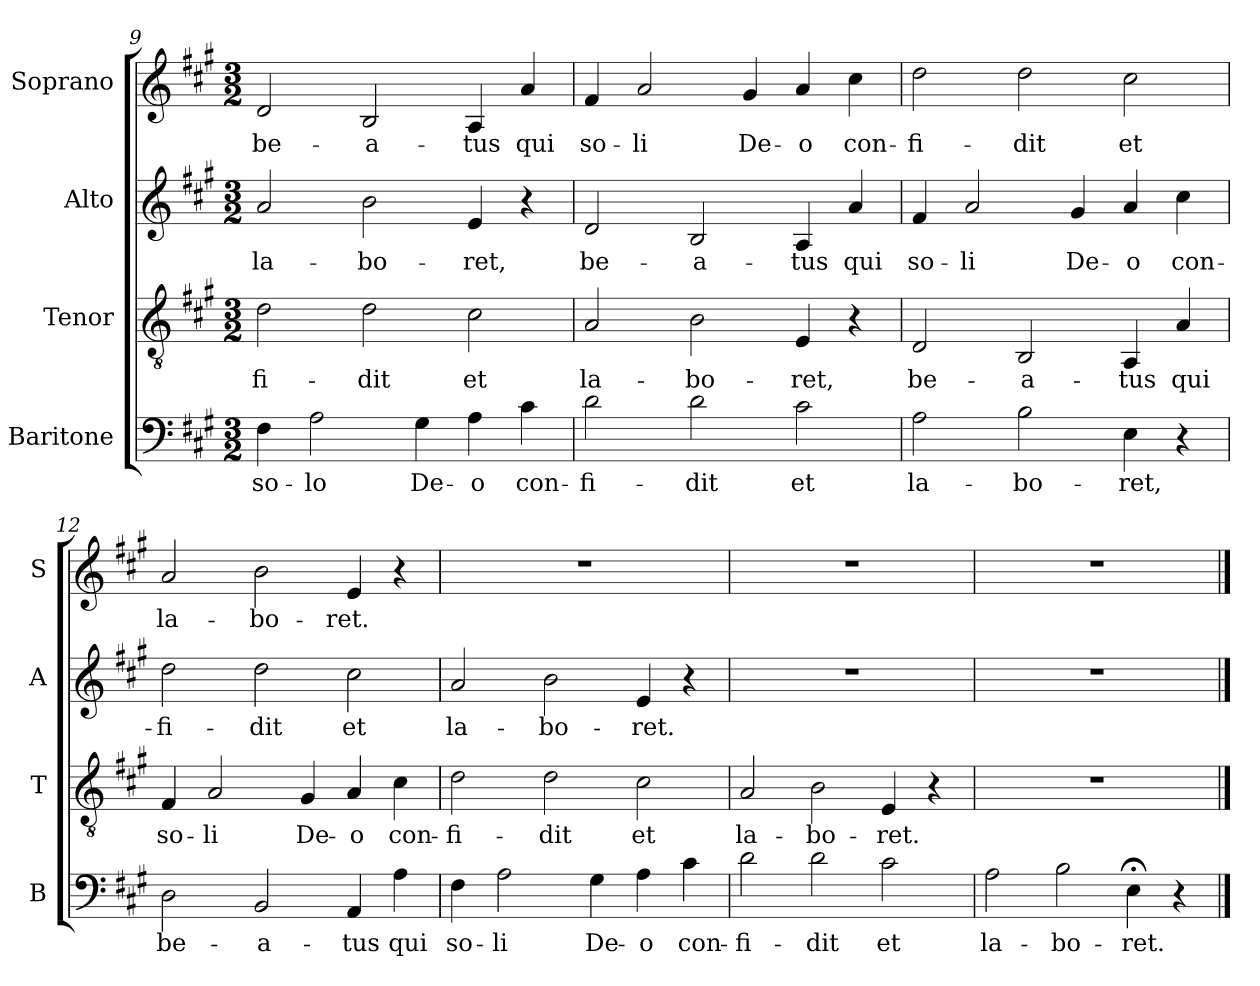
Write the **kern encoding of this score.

**kern	**text	**kern	**text	**kern	**text	**kern	**text
*part4	*part4	*part3	*part3	*part2	*part2	*part1	*part1
*staff4	*staff4	*staff3	*staff3	*staff2	*staff2	*staff1	*staff1
*I"Baritone	*	*I"Tenor	*	*I"Alto	*	*I"Soprano	*
*I'B	*	*I'T	*	*I'A	*	*I'S	*
*clefF4	*	*clefGv2	*	*clefG2	*	*clefG2	*
*k[f#c#g#]	*	*k[f#c#g#]	*	*k[f#c#g#]	*	*k[f#c#g#]	*
*A:	*	*A:	*	*A:	*	*A:	*
*M3/2	*	*M3/2	*	*M3/2	*	*M3/2	*
=9	=9	=9	=9	=9	=9	=9	=9
!	!LO:LY:b	!	!LO:LY:b	!	!LO:LY:b	!	!LO:LY:b
4F#\	so-	2d\	-fi-	2a/	la-	2d/	be-
!	!LO:LY:b	!	!	!	!	!	!
2A\	-lo	.	.	.	.	.	.
!	!	!	!LO:LY:b	!	!LO:LY:b	!	!LO:LY:b
.	.	2d\	-dit	2b\	-bo-	2B/	-a-
!	!LO:LY:b	!	!	!	!	!	!
4G#\	De-	.	.	.	.	.	.
!	!LO:LY:b	!	!LO:LY:b	!	!LO:LY:b	!	!LO:LY:b
4A\	-o	2c#\	et	4e/	-ret,	4A/	-tus
!	!LO:LY:b	!	!	!	!	!	!LO:LY:b
4c#\	con-	.	.	4r	.	4a/	qui
!!LO:LB:g=z
=10	=10	=10	=10	=10	=10	=10	=10
!	!LO:LY:b	!	!LO:LY:b	!	!LO:LY:b	!	!LO:LY:b
2d\	-fi-	2A/	la-	2d/	be-	4f#/	so-
!	!	!	!	!	!	!	!LO:LY:b
.	.	.	.	.	.	2a/	-li
!	!LO:LY:b	!	!LO:LY:b	!	!LO:LY:b	!	!
2d\	-dit	2B\	-bo-	2B/	-a-	.	.
!	!	!	!	!	!	!	!LO:LY:b
.	.	.	.	.	.	4g#/	De-
!	!LO:LY:b	!	!LO:LY:b	!	!LO:LY:b	!	!LO:LY:b
2c#\	et	4E/	-ret,	4A/	-tus	4a/	-o
!	!	!	!	!	!LO:LY:b	!	!LO:LY:b
.	.	4r	.	4a/	qui	4cc#\	con-
=11	=11	=11	=11	=11	=11	=11	=11
!	!LO:LY:b	!	!LO:LY:b	!	!LO:LY:b	!	!LO:LY:b
2A\	la-	2D/	be-	4f#/	so-	2dd\	-fi-
!	!	!	!	!	!LO:LY:b	!	!
.	.	.	.	2a/	-li	.	.
!	!LO:LY:b	!	!LO:LY:b	!	!	!	!LO:LY:b
2B\	-bo-	2BB/	-a-	.	.	2dd\	-dit
!	!	!	!	!	!LO:LY:b	!	!
.	.	.	.	4g#/	De-	.	.
!	!LO:LY:b	!	!LO:LY:b	!	!LO:LY:b	!	!LO:LY:b
4E\	-ret,	4AA/	-tus	4a/	-o	2cc#\	et
!	!	!	!LO:LY:b	!	!LO:LY:b	!	!
4r	.	4A/	qui	4cc#\	con-	.	.
=12	=12	=12	=12	=12	=12	=12	=12
!	!LO:LY:b	!	!LO:LY:b	!	!LO:LY:b	!	!LO:LY:b
2D\	be-	4F#/	so-	2dd\	-fi-	2a/	la-
!	!	!	!LO:LY:b	!	!	!	!
.	.	2A/	-li	.	.	.	.
!	!LO:LY:b	!	!	!	!LO:LY:b	!	!LO:LY:b
2BB/	-a-	.	.	2dd\	-dit	2b\	-bo-
!	!	!	!LO:LY:b	!	!	!	!
.	.	4G#/	De-	.	.	.	.
!	!LO:LY:b	!	!LO:LY:b	!	!LO:LY:b	!	!LO:LY:b
4AA/	-tus	4A/	-o	2cc#\	et	4e/	-ret.
!	!LO:LY:b	!	!LO:LY:b	!	!	!	!
4A\	qui	4c#\	con-	.	.	4r	.
=13	=13	=13	=13	=13	=13	=13	=13
!	!LO:LY:b	!	!LO:LY:b	!	!LO:LY:b	!	!
4F#\	so-	2d\	-fi-	2a/	la-	1.r	.
!	!LO:LY:b	!	!	!	!	!	!
2A\	-li	.	.	.	.	.	.
!	!	!	!LO:LY:b	!	!LO:LY:b	!	!
.	.	2d\	-dit	2b\	-bo-	.	.
!	!LO:LY:b	!	!	!	!	!	!
4G#\	De-	.	.	.	.	.	.
!	!LO:LY:b	!	!LO:LY:b	!	!LO:LY:b	!	!
4A\	-o	2c#\	et	4e/	-ret.	.	.
!	!LO:LY:b	!	!	!	!	!	!
4c#\	con-	.	.	4r	.	.	.
=14	=14	=14	=14	=14	=14	=14	=14
!	!LO:LY:b	!	!LO:LY:b	!	!	!	!
2d\	-fi-	2A/	la-	1.r	.	1.r	.
!	!LO:LY:b	!	!LO:LY:b	!	!	!	!
2d\	-dit	2B\	-bo-	.	.	.	.
!	!LO:LY:b	!	!LO:LY:b	!	!	!	!
2c#\	et	4E/	-ret.	.	.	.	.
.	.	4r	.	.	.	.	.
=15	=15	=15	=15	=15	=15	=15	=15
!	!LO:LY:b	!	!	!	!	!	!
2A\	la-	1.r	.	1.r	.	1.r	.
!	!LO:LY:b	!	!	!	!	!	!
2B\	-bo-	.	.	.	.	.	.
!	!LO:LY:b	!	!	!	!	!	!
4E;<\	-ret.	.	.	.	.	.	.
4r	.	.	.	.	.	.	.
==	==	==	==	==	==	==	==
*-	*-	*-	*-	*-	*-	*-	*-
